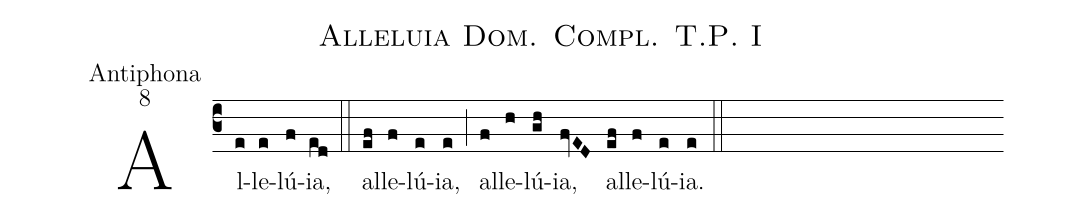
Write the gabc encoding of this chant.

name:Alleluia  Dom. Compl.  T.P.   I;
office-part:Antiphona;
mode:8;
%%
(c3) Al(e)le(e)lú(f)ia,(ed) (::)
al(ef)le(f)lú(e)ia,(e) (;) al(f)le(h)lú(gh)ia,(fvED) al(ef)le(f)lú(e)ia.(e) (::)
